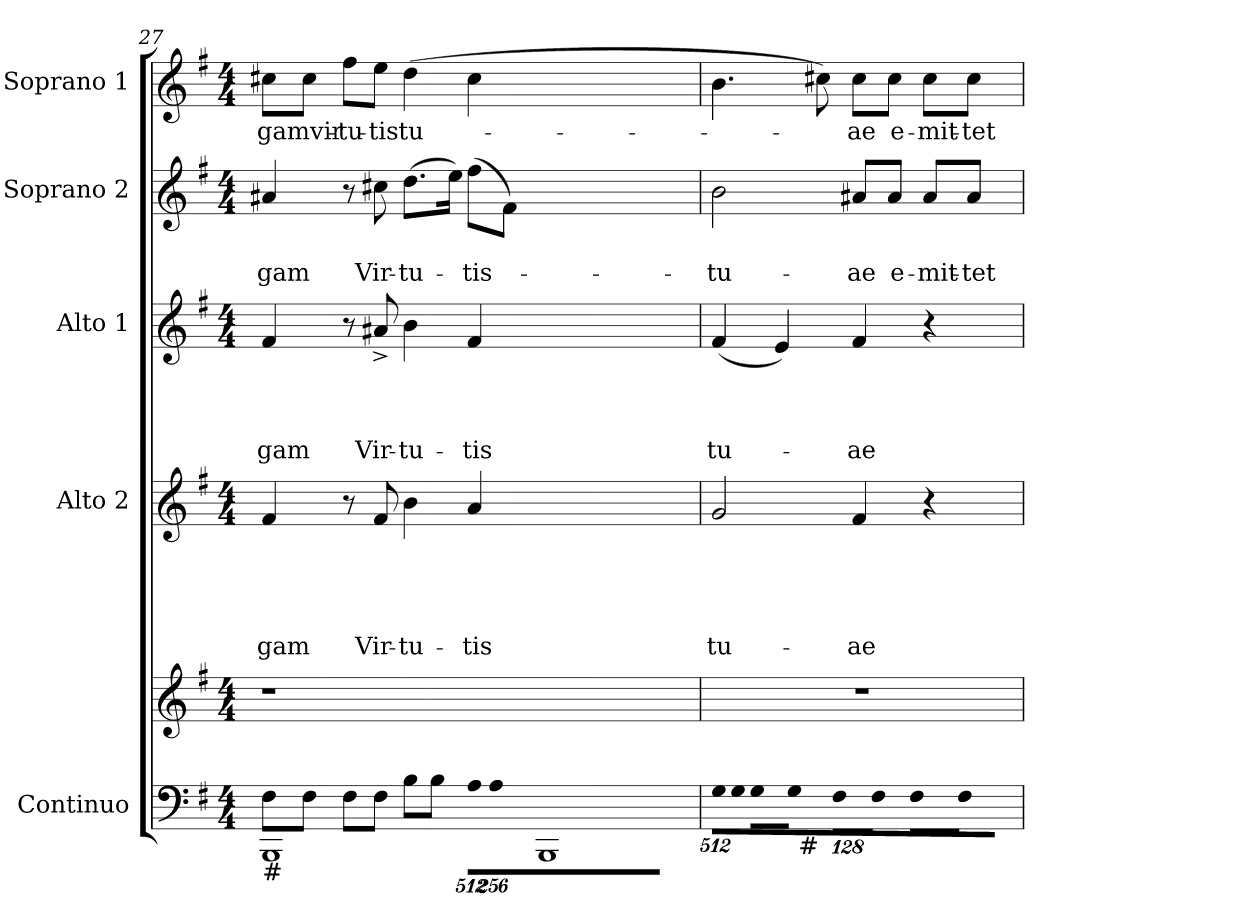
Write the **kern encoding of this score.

**kern	**kern	**kern	**text	**text	**text	**text	**text	**kern	**text	**text	**text	**text	**kern	**text	**text	**kern	**text
*part5	*part5	*part4	*part4	*part4	*part4	*part4	*part4	*part3	*part3	*part3	*part3	*part3	*part2	*part2	*part2	*part1	*part1
*staff6	*staff5	*staff4	*staff4	*staff4	*staff4	*staff4	*staff4	*staff3	*staff3	*staff3	*staff3	*staff3	*staff2	*staff2	*staff2	*staff1	*staff1
*I"Continuo	*	*I"Alto 2	*	*	*	*	*	*I"Alto 1	*	*	*	*	*I"Soprano 2	*	*	*I"Soprano 1	*
*	*	*I'A. 2	*	*	*	*	*	*I'A. 1	*	*	*	*	*I'S. 2	*	*	*I'S. 1	*
!!LO:PB:g=z
*clefF4	*clefG2	*clefG2	*	*	*	*	*	*clefG2	*	*	*	*	*clefG2	*	*	*clefG2	*
*k[f#]	*k[f#]	*k[f#]	*	*	*	*	*	*k[f#]	*	*	*	*	*k[f#]	*	*	*k[f#]	*
*G:	*G:	*G:	*	*	*	*	*	*G:	*	*	*	*	*G:	*	*	*G:	*
*M4/4	*M4/4	*M4/4	*	*	*	*	*	*M4/4	*	*	*	*	*M4/4	*	*	*M4/4	*
=27	=27	=27	=27	=27	=27	=27	=27	=27	=27	=27	=27	=27	=27	=27	=27	=27	=27
*^	*	*	*	*	*	*	*	*	*	*	*	*	*	*	*	*	*
!LO:TX:b:t=#	!	!	!	!	!	!	!	!	!	!	!	!	!	!	!	!	!	!
!	!	!	!	!	!	!	!	!LO:LY:b	!	!	!	!	!LO:LY:b	!	!	!LO:LY:b	!	!LO:LY:b
8F#\L	1BBB	1r	4f#/	.	.	.	.	-gam	4f#/	.	.	.	-gam	4a#X/	.	-gam	8cc#X\L	-gamvir-
8F#\J	.	.	.	.	.	.	.	.	.	.	.	.	.	.	.	.	8cc#\J	.
!	!	!	!	!	!	!	!	!	!	!	!	!	!	!	!	!	!	!LO:LY:b
8F#\L	.	.	8r	.	.	.	.	.	8r	.	.	.	.	8r	.	.	8ff#\L	-tu-
!	!	!	!	!	!	!	!	!LO:LY:b	!	!	!	!	!LO:LY:b	!	!	!LO:LY:b	!	!LO:LY:b
8F#\J	.	.	8f#/	.	.	.	.	Vir-	8a#X^</	.	.	.	Vir-	8cc#X\	.	Vir-	8ee\J	-tis
!	!	!	!	!	!	!	!	!LO:LY:b	!	!	!	!	!LO:LY:b	!	!	!LO:LY:b	!	!LO:LY:b
8B\L	.	.	4b\	.	.	.	.	-tu-	4b\	.	.	.	-tu-	(>8.dd\L	.	-tu-	(>4dd\	tu-
8B\J	.	.	.	.	.	.	.	.	.	.	.	.	.	.	.	.	.	.
.	.	.	.	.	.	.	.	.	.	.	.	.	.	16ee\Jk)	.	.	.	.
*Xbrackettup	*	*	*	*	*	*	*	*	*	*	*	*	*	*	*	*	*	*
!LO:N:vis=8	!	!	!	!	!	!	!	!LO:LY:b	!	!	!	!	!LO:LY:b	!	!	!LO:LY:b	!	!
4096%341A\L	.	.	4a/	.	.	.	.	-tis	4f#/	.	.	.	-tis	(>8ff#\L	.	-tis-	4cc#\	.
!LO:N:vis=8	!	!	!	!	!	!	!	!	!	!	!	!	!	!	!	!	!	!
2048%171A\J	.	.	.	.	.	.	.	.	.	.	.	.	.	.	.	.	.	.
.	.	.	.	.	.	.	.	.	.	.	.	.	.	8f#\J)	.	.	.	.
1ryy	.	.	.	.	.	.	.	.	.	.	.	.	.	.	.	.	.	.
.	1BBB	1ryy	1ryy	.	.	.	.	.	1ryy	.	.	.	.	1ryy	.	.	1ryy	.
16ryy	.	.	.	.	.	.	.	.	.	.	.	.	.	.	.	.	.	.
64ryy	.	.	.	.	.	.	.	.	.	.	.	.	.	.	.	.	.	.
256ryy	.	.	.	.	.	.	.	.	.	.	.	.	.	.	.	.	.	.
1024ryy	.	.	.	.	.	.	.	.	.	.	.	.	.	.	.	.	.	.
4096ryy	.	.	.	.	.	.	.	.	.	.	.	.	.	.	.	.	.	.
=28	=28	=28	=28	=28	=28	=28	=28	=28	=28	=28	=28	=28	=28	=28	=28	=28	=28	=28
!LO:N:vis=8	!	!	!	!	!	!	!	!LO:LY:b	!	!	!	!	!LO:LY:b	!	!	!LO:LY:b	!	!
4096%293G\L	4ryy	1r	2g/	.	.	.	.	tu-	(<4f#/	.	.	.	tu-	2b\	.	-tu-	4.b\	.
!LO:N:vis=8	!	!	!	!	!	!	!	!	!	!	!	!	!	!	!	!	!	!
1024%73G\J	.	.	.	.	.	.	.	.	.	.	.	.	.	.	.	.	.	.
!LO:N:vis=8	!	!	!	!	!	!	!	!	!	!	!	!	!	!	!	!	!	!
4096%195G\L	.	.	.	.	.	.	.	.	.	.	.	.	.	.	.	.	.	.
!LO:N:vis=8	!	!	!	!	!	!	!	!	!	!	!	!	!	!	!	!	!	!
4096%195G\J	.	.	.	.	.	.	.	.	.	.	.	.	.	.	.	.	.	.
!LO:N:vis=8	!	!	!	!	!	!	!	!	!	!	!	!	!	!	!	!	!	!
4096%195F#\L	.	.	.	.	.	.	.	.	.	.	.	.	.	.	.	.	.	.
.	16ryy	.	.	.	.	.	.	.	4e/)	.	.	.	.	.	.	.	.	.
!LO:N:vis=8	!	!	!	!	!	!	!	!	!	!	!	!	!	!	!	!	!	!
4096%195F#\J	.	.	.	.	.	.	.	.	.	.	.	.	.	.	.	.	.	.
!	!LO:TX:b:t=#	!	!	!	!	!	!	!	!	!	!	!	!	!	!	!	!	!
.	2ryy	.	.	.	.	.	.	.	.	.	.	.	.	.	.	.	.	.
!LO:N:vis=8	!	!	!	!	!	!	!	!	!	!	!	!	!	!	!	!	!	!
4096%195F#\L	.	.	.	.	.	.	.	.	.	.	.	.	.	.	.	.	.	.
.	.	.	.	.	.	.	.	.	.	.	.	.	.	.	.	.	8cc#X\)	.
!LO:N:vis=8	!	!	!	!	!	!	!	!	!	!	!	!	!	!	!	!	!	!
4096%195F#\J	.	.	.	.	.	.	.	.	.	.	.	.	.	.	.	.	.	.
4096%2341ryy	.	.	.	.	.	.	.	.	.	.	.	.	.	.	.	.	.	.
!	!	!	!	!	!	!	!	!LO:LY:b	!	!	!	!	!LO:LY:b	!	!	!LO:LY:b	!	!LO:LY:b
.	.	.	4f#/	.	.	.	.	-ae	4f#/	.	.	.	-ae	8a#X/L	.	-ae	8cc#\L	-ae
!	!	!	!	!	!	!	!	!	!	!	!	!	!	!	!	!LO:LY:b	!	!LO:LY:b
.	.	.	.	.	.	.	.	.	.	.	.	.	.	8a#/J	.	e-	8cc#\J	e-
!	!	!	!	!	!	!	!	!	!	!	!	!	!	!	!	!LO:LY:b	!	!LO:LY:b
.	.	.	4r	.	.	.	.	.	4r	.	.	.	.	8a#/L	.	-mit-	8cc#\L	-mit-
.	8.ryy	.	.	.	.	.	.	.	.	.	.	.	.	.	.	.	.	.
!	!	!	!	!	!	!	!	!	!	!	!	!	!	!	!	!LO:LY:b	!	!LO:LY:b
.	.	.	.	.	.	.	.	.	.	.	.	.	.	8a#/J	.	-tet	8cc#\J	-tet
*v	*v	*	*	*	*	*	*	*	*	*	*	*	*	*	*	*	*	*
=	=	=	=	=	=	=	=	=	=	=	=	=	=	=	=	=	=
*-	*-	*-	*-	*-	*-	*-	*-	*-	*-	*-	*-	*-	*-	*-	*-	*-	*-
